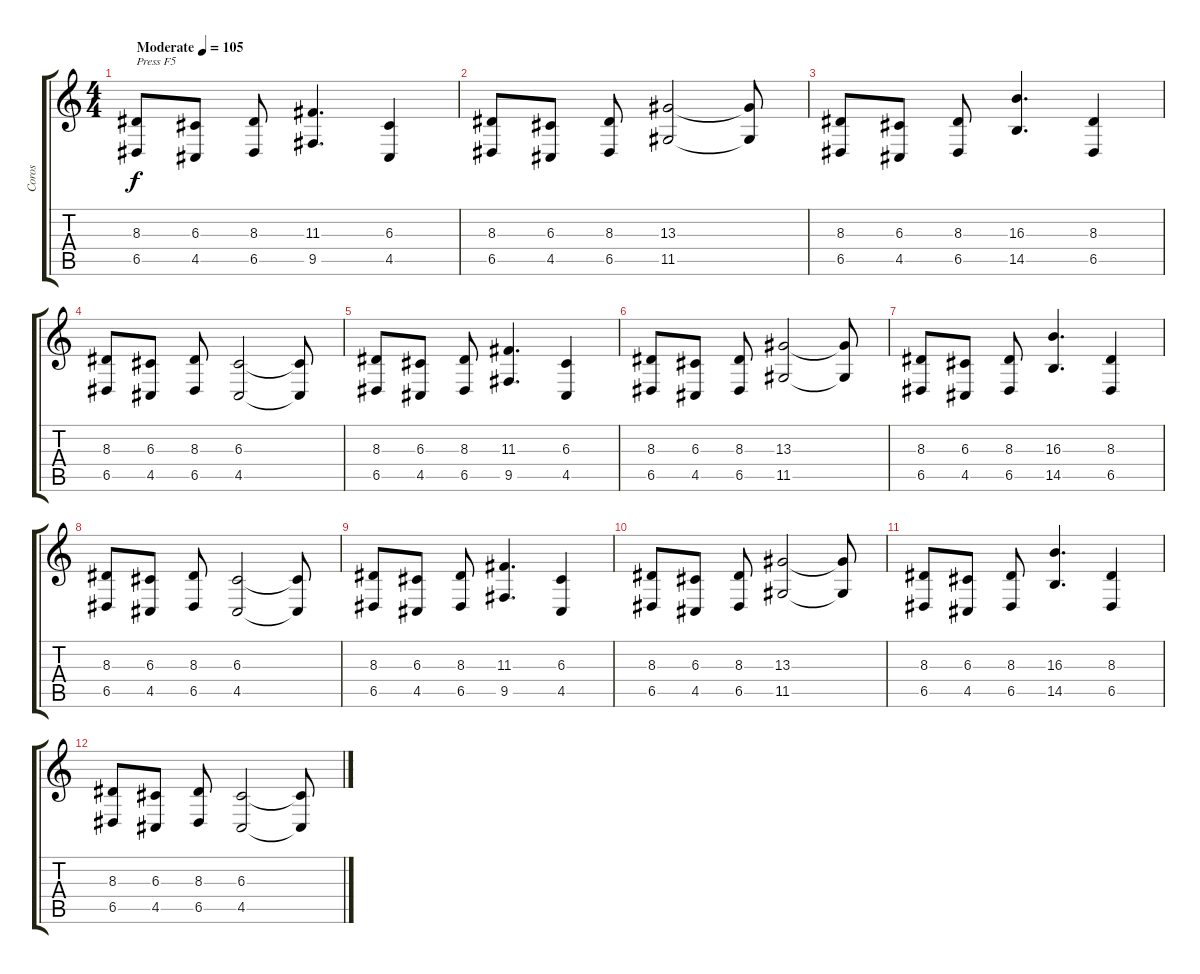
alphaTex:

\track ("Coros" "Coros") {instrument choiraahs}
\staff {score tabs}
\tuning (E4 B3 G3 D3 A2 E2) {hide}
\ts (4 4)
\tempo (105 "Moderate")
\clef g2
\ks c
(8.3 6.5).8{txt "Press F5" dy f instrument choiraahs} (6.3 4.5).8 (8.3 6.5).8 (11.3 9.5).4{d} (6.3 4.5).4 |
(8.3 6.5).8 (6.3 4.5).8 (8.3 6.5).8 (13.3 11.5).2 (13.3{t} 11.5{t}).8 |
(8.3 6.5).8 (6.3 4.5).8 (8.3 6.5).8 (16.3 14.5).4{d} (8.3 6.5).4 |
(8.3 6.5).8 (6.3 4.5).8 (8.3 6.5).8 (6.3 4.5).2 (6.3{t} 4.5{t}).8 |
(8.3 6.5).8{volume 11} (6.3 4.5).8 (8.3 6.5).8 (11.3 9.5).4{d} (6.3 4.5).4 |
(8.3 6.5).8 (6.3 4.5).8 (8.3 6.5).8 (13.3 11.5).2 (13.3{t} 11.5{t}).8 |
(8.3 6.5).8 (6.3 4.5).8 (8.3 6.5).8 (16.3 14.5).4{d} (8.3 6.5).4 |
(8.3 6.5).8 (6.3 4.5).8 (8.3 6.5).8 (6.3 4.5).2 (6.3{t} 4.5{t}).8 |
(8.3 6.5).8{volume 11} (6.3 4.5).8 (8.3 6.5).8 (11.3 9.5).4{d} (6.3 4.5).4 |
(8.3 6.5).8 (6.3 4.5).8 (8.3 6.5).8 (13.3 11.5).2 (13.3{t} 11.5{t}).8 |
(8.3 6.5).8 (6.3 4.5).8 (8.3 6.5).8 (16.3 14.5).4{d} (8.3 6.5).4 |
(8.3 6.5).8 (6.3 4.5).8 (8.3 6.5).8 (6.3 4.5).2 (6.3{t} 4.5{t}).8
